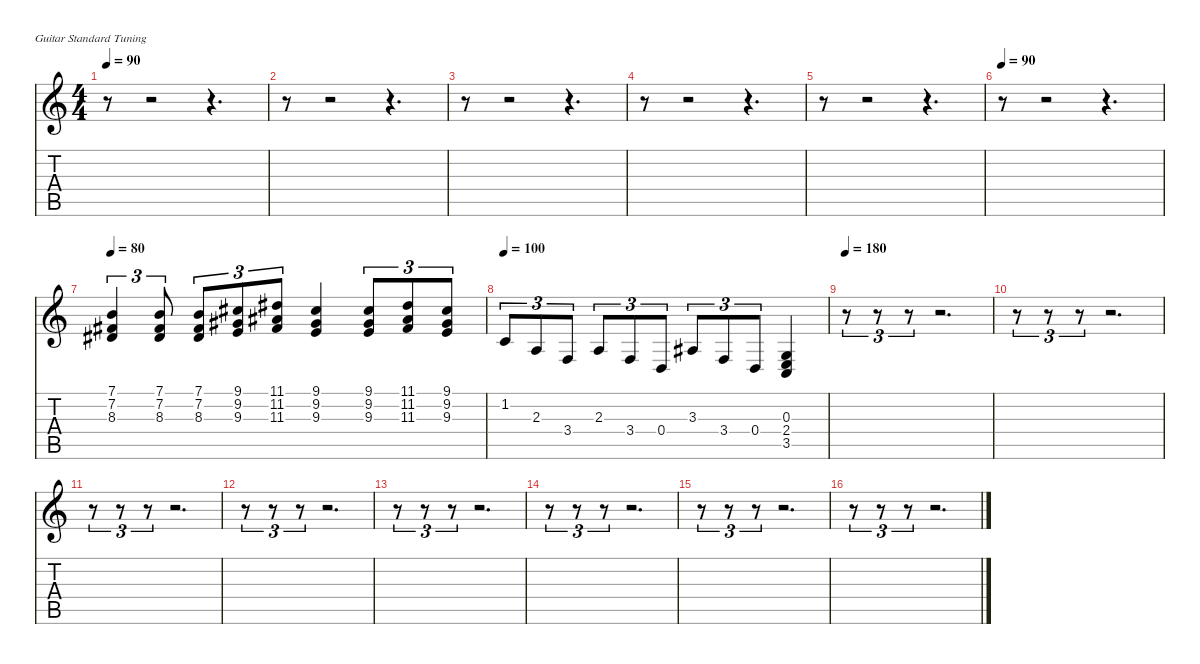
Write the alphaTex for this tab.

\defaultSystemsLayout 4
\hideDynamics
\bracketExtendMode nobrackets
\singleTrackTrackNamePolicy hidden
\multiTrackTrackNamePolicy hidden
\firstSystemTrackNameMode fullname
\firstSystemTrackNameOrientation horizontal
\otherSystemsTrackNameOrientation horizontal
\track ("High strings" "vla.") {instrument viola}
\staff {score tabs}
\tuning (E4 B3 G3 D3 A2 E2)
\ts (4 4)
\tempo 90
\clef g2
\ks c
r.8{dy mp beam Down} r.2{beam Down} r.4{d beam Down} |
r.8{beam Down} r.2{beam Down} r.4{d beam Down} |
r.8{beam Down} r.2{beam Down} r.4{d beam Down} |
r.8{beam Down} r.2{beam Down} r.4{d beam Down} |
r.8{beam Down} r.2{beam Down} r.4{d beam Down} |
\tempo 90
r.8{beam Down} r.2{beam Down} r.4{d beam Down} |
\tempo 80
(7.1 7.2{acc #} 8.3{acc #}).4{tu (3 2) dy f beam Up} (7.1 7.2{acc #} 8.3{acc #}).8{tu (3 2) beam Up} (7.1 7.2{acc #} 8.3{acc #}).8{tu (3 2) beam Up} (9.1{acc #} 9.2{acc #} 9.3).8{tu (3 2) beam Up} (11.1{acc #} 11.2{acc #} 11.3{acc #}).8{tu (3 2) beam Up} (9.1{acc #} 9.2{acc #} 9.3).4{beam Up} (9.1{acc #} 9.2{acc #} 9.3).8{tu (3 2) beam Up} (11.1{acc #} 11.2{acc #} 11.3{acc #}).8{tu (3 2) beam Up} (9.1{acc #} 9.2{acc #} 9.3).8{tu (3 2) beam Up} |
\tempo 100
1.2.8{tu (3 2) beam Up} 2.3.8{tu (3 2) beam Up} 3.4.8{tu (3 2) beam Up} 2.3.8{tu (3 2) beam Up} 3.4.8{tu (3 2) beam Up} 0.4.8{tu (3 2) beam Up} 3.3{acc #}.8{tu (3 2) beam Up} 3.4.8{tu (3 2) beam Up} 0.4.8{tu (3 2) beam Up} (0.3 2.4 3.5).4{beam Up} |
\tempo 180
r.8{tu (3 2) beam Down} r.8{tu (3 2) beam Down} r.8{tu (3 2) beam Down} r.2{d beam Down} |
r.8{tu (3 2) beam Down} r.8{tu (3 2) beam Down} r.8{tu (3 2) beam Down} r.2{d beam Down} |
r.8{tu (3 2) beam Down} r.8{tu (3 2) beam Down} r.8{tu (3 2) beam Down} r.2{d beam Down} |
r.8{tu (3 2) beam Down} r.8{tu (3 2) beam Down} r.8{tu (3 2) beam Down} r.2{d beam Down} |
r.8{tu (3 2) beam Down} r.8{tu (3 2) beam Down} r.8{tu (3 2) beam Down} r.2{d beam Down} |
r.8{tu (3 2) beam Down} r.8{tu (3 2) beam Down} r.8{tu (3 2) beam Down} r.2{d beam Down} |
r.8{tu (3 2) beam Down} r.8{tu (3 2) beam Down} r.8{tu (3 2) beam Down} r.2{d beam Down} |
r.8{tu (3 2) beam Down} r.8{tu (3 2) beam Down} r.8{tu (3 2) beam Down} r.2{d beam Down}
